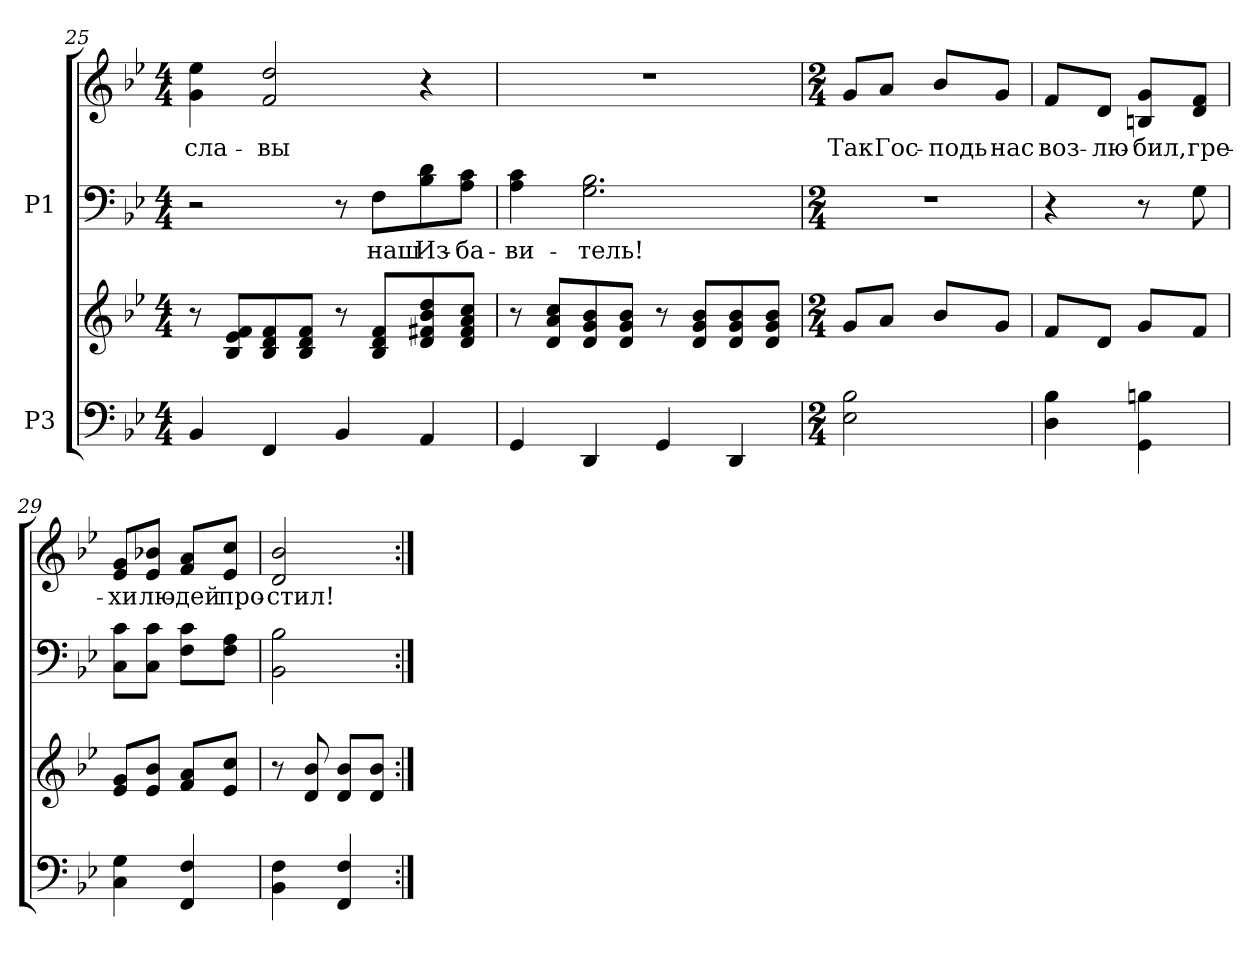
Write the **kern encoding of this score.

**kern	**kern	**kern	**text	**kern	**text
*part2	*part2	*part1	*part1	*part1	*part1
*staff4	*staff3	*staff2	*staff2	*staff1	*staff1
*I"P3	*	*I"P1	*	*	*
!!LO:LB:g=z
*clefF4	*clefG2	*clefF4	*	*clefG2	*
*k[b-e-]	*k[b-e-]	*k[b-e-]	*	*k[b-e-]	*
*B-:	*B-:	*B-:	*	*B-:	*
*M4/4	*M4/4	*M4/4	*	*M4/4	*
=25	=25	=25	=25	=25	=25
!	!	!	!	!	!LO:LY:b:color=#000000
4BB-i/	8r	2r	.	4gi\ 4ee-i	сла-
.	8B-i/ 8e-i 8fiL	.	.	.	.
!	!	!	!	!	!LO:LY:b:color=#000000
4FFi/	8B-i/ 8di 8fi	.	.	2fi/ 2ddi	-вы
.	8B-i/ 8di 8fiJ	.	.	.	.
4BB-i/	8r	8r	.	.	.
!	!	!	!LO:LY:a:color=#000000	!	!
.	8B-i/ 8di 8fiL	8Fi\L	наш	.	.
!	!	!	!LO:LY:a:color=#000000	!	!
4AAi/	8di/ 8f#Xi 8b-i 8ddi	8B-i\ 8di	Из-	4r	.
!	!	!	!LO:LY:a:color=#000000	!	!
.	8di/ 8f#i 8ai 8cciJ	8Ai\ 8ciJ	-ба-	.	.
=26	=26	=26	=26	=26	=26
!	!	!	!LO:LY:a:color=#000000	!	!
4GGi/	8r	4Ai\ 4ci	-ви-	1r	.
.	8di/ 8ai 8cciL	.	.	.	.
!	!	!	!LO:LY:a:color=#000000	!	!
4DDi/	8di/ 8gi 8b-i	2.Gi\ 2.B-i	-тель!	.	.
.	8di/ 8gi 8b-iJ	.	.	.	.
4GGi/	8r	.	.	.	.
.	8di/ 8gi 8b-iL	.	.	.	.
4DDi/	8di/ 8gi 8b-i	.	.	.	.
.	8di/ 8gi 8b-iJ	.	.	.	.
=27	=27	=27	=27	=27	=27
*M2/4	*M2/4	*M2/4	*	*M2/4	*
!	!	!LO:N:vis=1	!	!	!
!	!	!	!	!	!LO:LY:b:color=#000000
2E-i\ 2B-i	8gi/L	2r	.	8gi/L	Так
!	!	!	!	!	!LO:LY:b:color=#000000
.	8ai/J	.	.	8ai/J	Гос-
!	!	!	!	!	!LO:LY:b:color=#000000
.	8b-i/L	.	.	8b-i/L	-подь
!	!	!	!	!	!LO:LY:b:color=#000000
.	8gi/J	.	.	8gi/J	нас
=28	=28	=28	=28	=28	=28
!	!	!	!	!	!LO:LY:b:color=#000000
4Di\ 4B-i	8fi/L	4r	.	8fi/L	воз-
!	!	!	!	!	!LO:LY:b:color=#000000
.	8di/J	.	.	8di/J	-лю-
!	!	!	!	!	!LO:LY:b:color=#000000
4GGi\ 4Bni	8gi/L	8r	.	8Bni/ 8giL	-бил,
!	!	!	!	!	!LO:LY:b:color=#000000
.	8fi/J	8Gi\	.	8di/ 8fiJ	гре-
!!LO:PB:g=z
=29	=29	=29	=29	=29	=29
!	!	!	!	!	!LO:LY:b:color=#000000
4Ci\ 4Gi	8e-i/ 8giL	8Ci\ 8ciL	.	8e-i/ 8giL	-хи
!	!	!	!	!	!LO:LY:b:color=#000000
.	8e-i/ 8b-iJ	8Ci\ 8ciJ	.	8e-i/ 8b-XiJ	лю-
!	!	!	!	!	!LO:LY:b:color=#000000
4FFi/ 4Fi	8fi/ 8aiL	8Fi\ 8ciL	.	8fi/ 8aiL	-дей
!	!	!	!	!	!LO:LY:b:color=#000000
.	8e-i/ 8cciJ	8Fi\ 8AiJ	.	8e-i/ 8cciJ	про-
=30	=30	=30	=30	=30	=30
!	!	!	!	!	!LO:LY:b:color=#000000
4BB-i\ 4Fi	8r	2BB-i\ 2B-i	.	2di/ 2b-i	-стил!
.	8di/ 8b-i	.	.	.	.
4FFi/ 4Fi	8di/ 8b-iL	.	.	.	.
.	8di/ 8b-iJ	.	.	.	.
=:|!	=:|!	=:|!	=:|!	=:|!	=:|!
*-	*-	*-	*-	*-	*-
